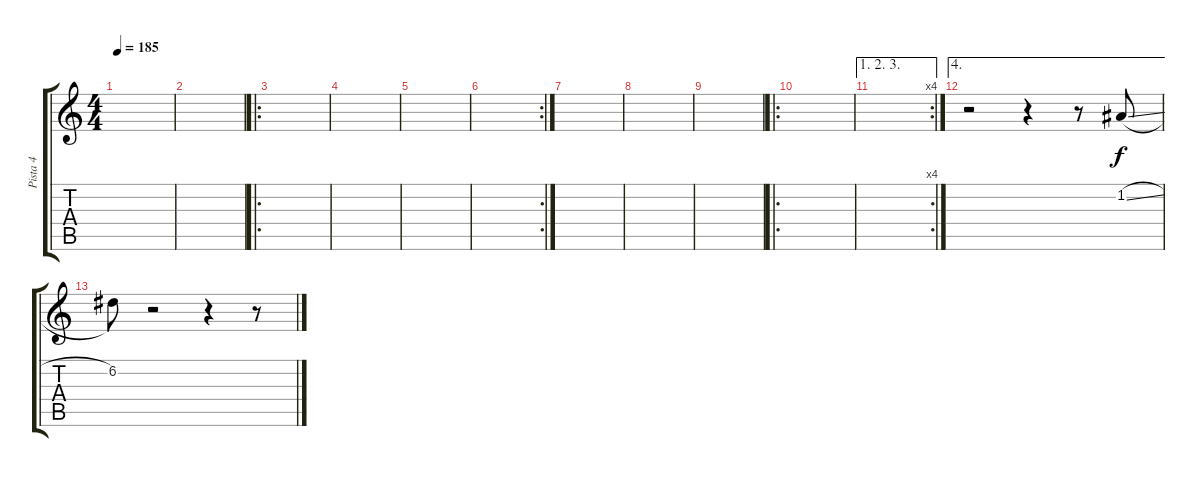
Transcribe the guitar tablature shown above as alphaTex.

\track ("Pista 4" "Pista 4") {instrument distortionguitar}
\staff {score tabs}
\tuning (D4 A3 F3 C3 G2 D2) {hide}
\ts (4 4)
\tempo 185
\clef g2
\ks c
|
|
\ro
|
|
|
\rc 2
|
|
|
|
\ro
|
\ae (1 2 3)
\rc 4
|
\ae 4
r.2 r.4 r.8 1.2{sl}.8 |
6.2.8 r.2 r.4 r.8
